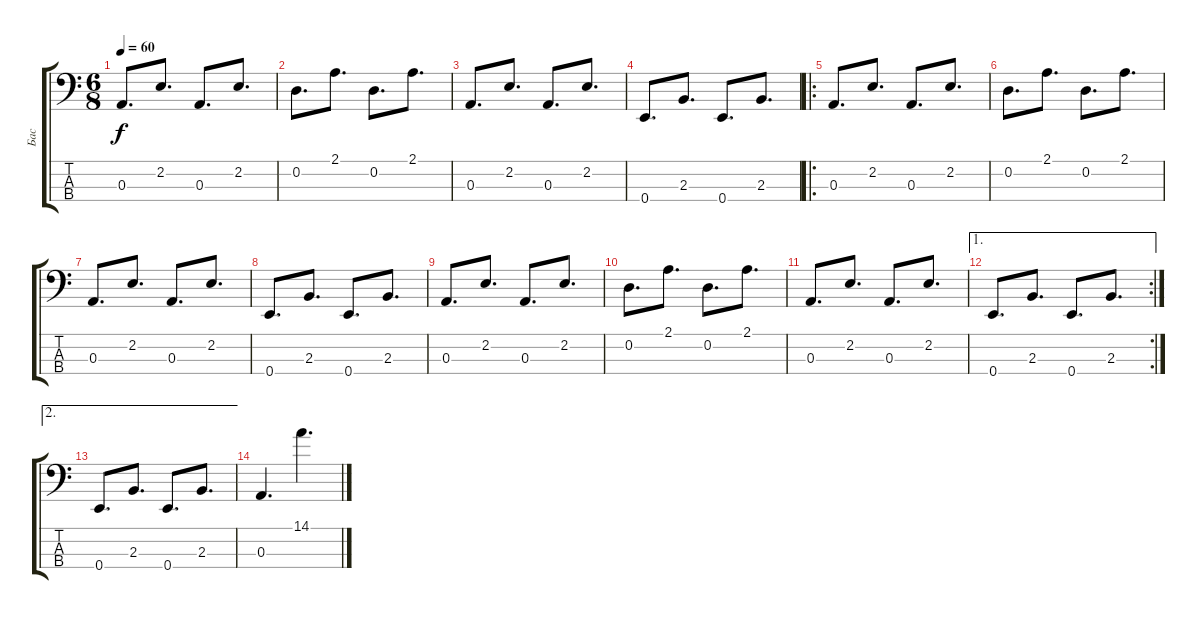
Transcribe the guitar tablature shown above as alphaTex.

\track ("Бас" "Бас") {instrument electricbassfinger}
\staff {score tabs}
\tuning (G2 D2 A1 E1) {hide}
\ts (6 8)
\tempo 60
\clef f4
\ks c
0.3.8{d dy f} 2.2.8{d} 0.3.8{d} 2.2.8{d} |
0.2.8{d} 2.1.8{d} 0.2.8{d} 2.1.8{d} |
0.3.8{d} 2.2.8{d} 0.3.8{d} 2.2.8{d} |
0.4.8{d} 2.3.8{d} 0.4.8{d} 2.3.8{d} |
\ro
0.3.8{d} 2.2.8{d} 0.3.8{d} 2.2.8{d} |
0.2.8{d} 2.1.8{d} 0.2.8{d} 2.1.8{d} |
0.3.8{d} 2.2.8{d} 0.3.8{d} 2.2.8{d} |
0.4.8{d} 2.3.8{d} 0.4.8{d} 2.3.8{d} |
0.3.8{d} 2.2.8{d} 0.3.8{d} 2.2.8{d} |
0.2.8{d} 2.1.8{d} 0.2.8{d} 2.1.8{d} |
0.3.8{d} 2.2.8{d} 0.3.8{d} 2.2.8{d} |
\ae 1
\rc 2
0.4.8{d} 2.3.8{d} 0.4.8{d} 2.3.8{d} |
\ae 2
0.4.8{d} 2.3.8{d} 0.4.8{d} 2.3.8{d} |
0.3.4{d} 14.1.4{d}
